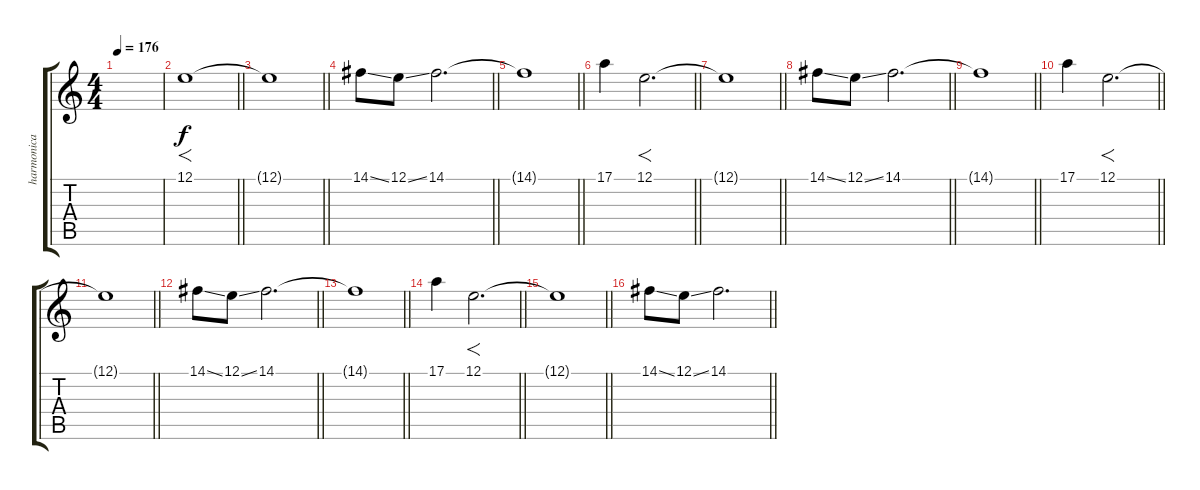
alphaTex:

\track ("harmonica" "harmonica") {instrument harmonica}
\staff {score tabs}
\tuning (E4 B3 G3 D3 A2 E2) {hide}
\ts (4 4)
\tempo 176
\clef g2
\ks c
|
\barLineRight lightlight
12.1.1{f} |
\barLineRight lightlight
12.1{t}.1 |
\barLineRight lightlight
14.1{ss}.8 12.1{ss}.8 14.1.2{d} |
\barLineRight lightlight
14.1{t}.1 |
\barLineRight lightlight
17.1.4 12.1.2{f d} |
\barLineRight lightlight
12.1{t}.1 |
\barLineRight lightlight
14.1{ss}.8 12.1{ss}.8 14.1.2{d} |
\barLineRight lightlight
14.1{t}.1 |
\barLineRight lightlight
17.1.4 12.1.2{f d} |
\barLineRight lightlight
12.1{t}.1 |
\barLineRight lightlight
14.1{ss}.8 12.1{ss}.8 14.1.2{d} |
\barLineRight lightlight
14.1{t}.1 |
\barLineRight lightlight
17.1.4 12.1.2{f d} |
\barLineRight lightlight
12.1{t}.1 |
\barLineRight lightlight
14.1{ss}.8 12.1{ss}.8 14.1.2{d}
